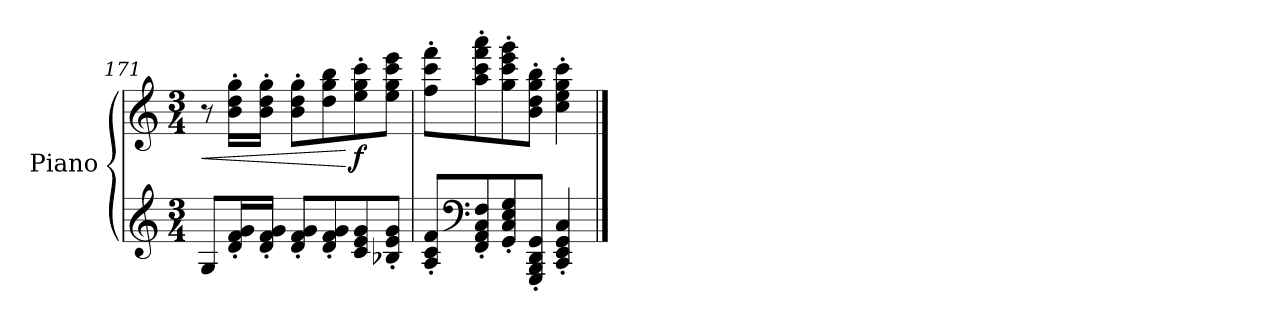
**kern	**kern	**dynam
*part1	*part1	*part1
*staff2	*staff1	*staff1/2
*I"Piano	*	*
*I'Pno.	*	*
*clefG2	*clefG2	*
*k[]	*k[]	*
*M3/4	*M3/4	*
=171	=171	=171
!	!	!LO:HP:b
8G/L	8r	<
16d/' 16f/' 16g/'L	16b\' 16dd\' 16gg\'LL	.
16d/' 16f/' 16g/'JJ	16b\' 16dd\' 16gg\'JJ	.
8d/' 8f/' 8g/'L	8b\' 8dd\' 8gg\'L	.
8d/' 8f/' 8g/'	8dd\ 8gg\ 8bb\	.
!	!	!LO:DY:n=1:b
8c/ 8e/ 8g/	8ee\' 8gg\' 8ccc\'	[ f
8B-X/' 8e/' 8g/'J	8ee\ 8gg\ 8ccc\ 8eee\J	.
!!LO:LB:g=z
=172	=172	=172
8A/' 8c/' 8f/'L	8ff\' 8ccc\' 8fff\'L	.
*clefF4	*	*
8FF/' 8AA/' 8C/' 8F/'	8aa\' 8ccc\' 8fff\' 8aaa\'	.
8GG/' 8C/' 8E/' 8G/'	8gg\' 8ccc\' 8eee\' 8ggg\'	.
8GGG/' 8BBB/' 8DD/' 8GG/'J	8b\' 8dd\' 8gg\' 8bb\'J	.
4CC/' 4EE/' 4GG/' 4C/'	4cc\' 4ee\' 4gg\' 4ccc\'	.
==	==	==
*-	*-	*-
